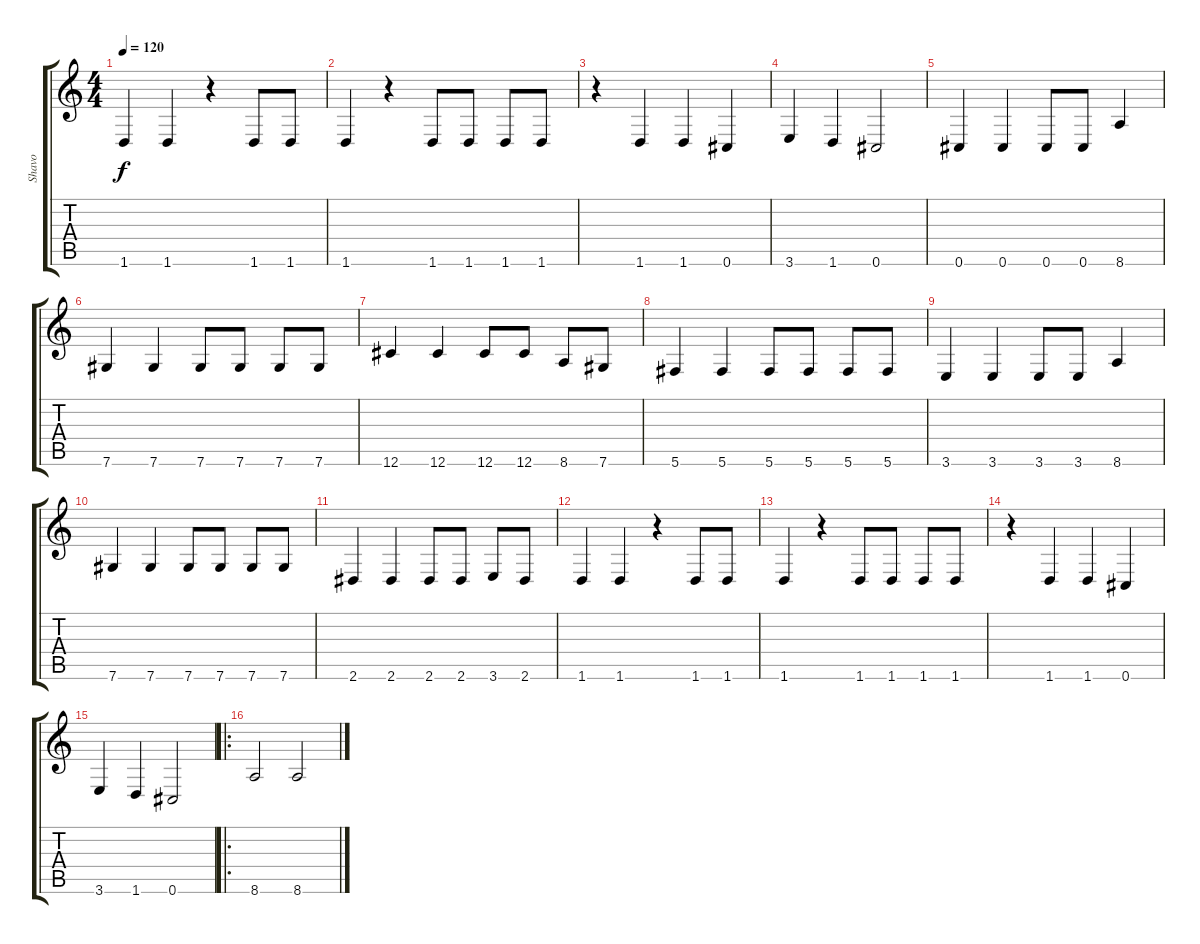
\track ("Shavo" "Shavo") {instrument electricbasspick}
\staff {score tabs}
\tuning (Eb4 Bb3 Gb3 Db3 Ab2 Db2) {hide}
\ts (4 4)
\tempo 120
\clef g2
\ks c
1.6.4{dy f} 1.6.4 r.4 1.6.8 1.6.8 |
1.6.4 r.4 1.6.8 1.6.8 1.6.8 1.6.8 |
r.4 1.6.4 1.6.4 0.6.4 |
3.6.4 1.6.4 0.6.2 |
0.6.4 0.6.4 0.6.8 0.6.8 8.6.4 |
7.6.4 7.6.4 7.6.8 7.6.8 7.6.8 7.6.8 |
12.6.4 12.6.4 12.6.8 12.6.8 8.6.8 7.6.8 |
5.6.4 5.6.4 5.6.8 5.6.8 5.6.8 5.6.8 |
3.6.4 3.6.4 3.6.8 3.6.8 8.6.4 |
7.6.4 7.6.4 7.6.8 7.6.8 7.6.8 7.6.8 |
2.6.4 2.6.4 2.6.8 2.6.8 3.6.8 2.6.8 |
1.6.4 1.6.4 r.4 1.6.8 1.6.8 |
1.6.4 r.4 1.6.8 1.6.8 1.6.8 1.6.8 |
r.4 1.6.4 1.6.4 0.6.4 |
3.6.4 1.6.4 0.6.2 |
\ro
8.6.2 8.6.2
